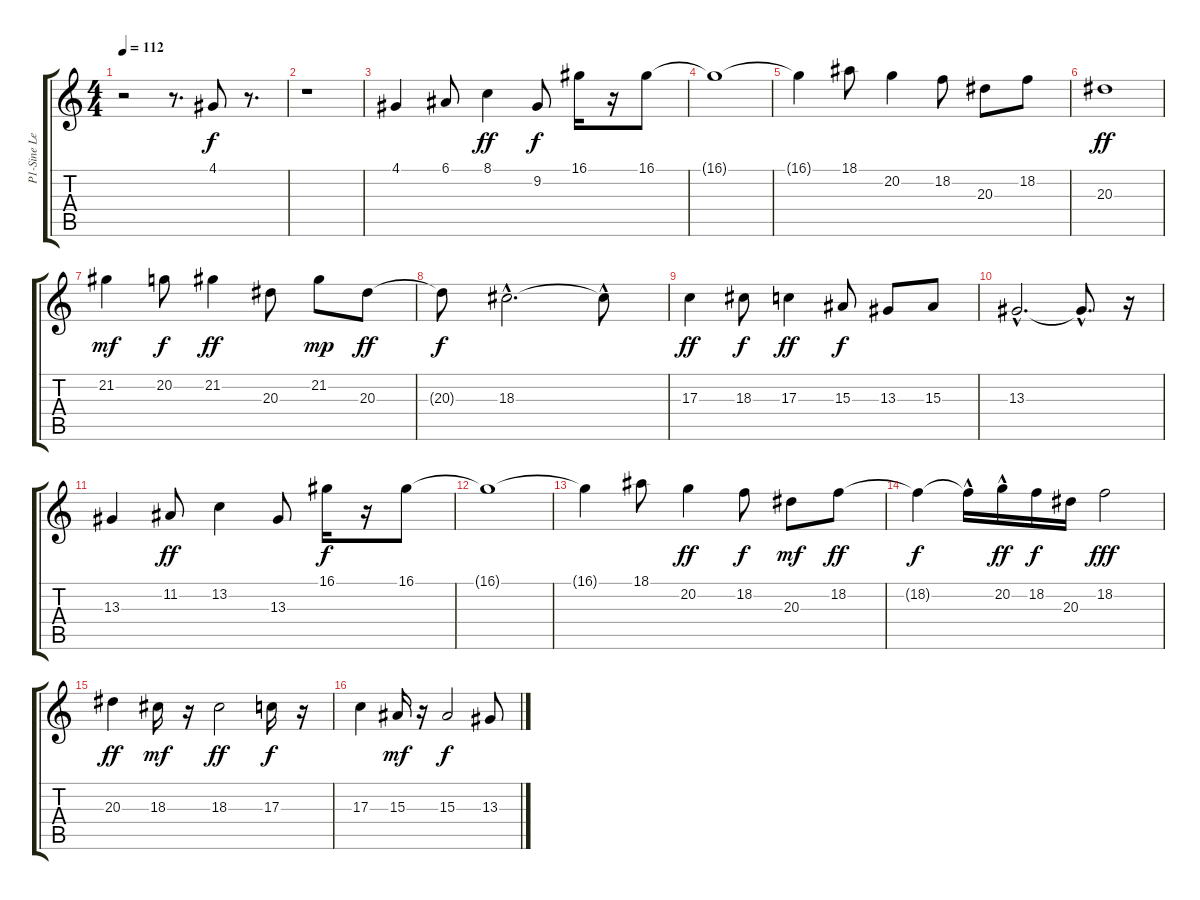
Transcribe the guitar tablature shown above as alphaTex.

\track ("P1-Sine Lead" "P1-Sine Le") {instrument lead1square}
\staff {score tabs}
\tuning (E4 B3 G3 D3 A2 E2) {hide}
\ts (4 4)
\tempo 112
\clef g2
\ks c
r.2{dy f instrument lead1square} r.8{d} 4.1.8 r.8{d} |
r.1 |
4.1.4 6.1.8 8.1.4{dy ff} 9.2.8{dy f} 16.1.16 r.16 16.1.8 |
16.1{t}.1 |
16.1{t}.4 18.1.8 20.2.4 18.2.8 20.3.8 18.2.8 |
20.3.1{dy ff} |
21.2.4{dy mf} 20.2.8{dy f} 21.2.4{dy ff} 20.3.8 21.2.8{dy mp} 20.3.8{dy ff} |
20.3{t}.8{dy f} 18.3{hac}.2{d} 18.3{hac t}.8 |
17.3.4{dy ff} 18.3.8{dy f} 17.3.4{dy ff} 15.3.8{dy f} 13.3.8 15.3.8 |
13.3{hac}.2{d} 13.3{hac t}.8{d} r.16 |
13.3.4 11.2.8{dy ff} 13.2.4 13.3.8 16.1.16{dy f} r.16 16.1.8 |
16.1{t}.1 |
16.1{t}.4 18.1.8 20.2.4{dy ff} 18.2.8{dy f} 20.3.8{dy mf} 18.2.8{dy ff} |
18.2{t}.4{dy f} 18.2{hac t}.16 20.2{hac}.16{dy ff} 18.2.16{dy f} 20.3.16 18.2.2{dy fff} |
20.3.4{dy ff} 18.3.16{dy mf} r.16 18.3.2{dy ff} 17.3.16{dy f} r.16 |
17.3.4 15.3.16{dy mf} r.16 15.3.2{dy f} 13.3.8
